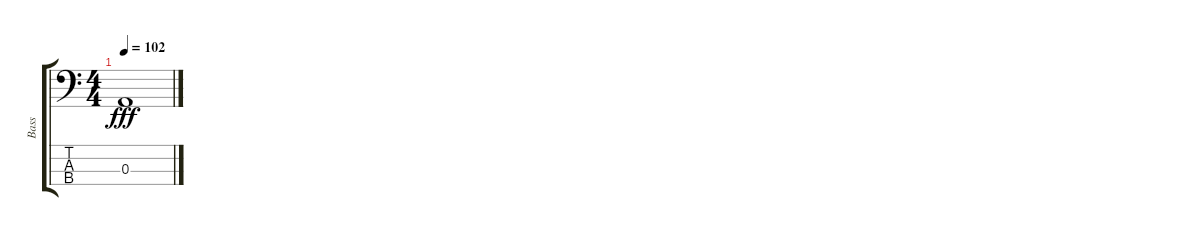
\track ("Bass" "Bass") {instrument electricbasspick}
\staff {score tabs}
\tuning (G2 D2 A1 E1) {hide}
\ts (4 4)
\tempo 102
\clef f4
\ks c
0.3.1{dy fff}
